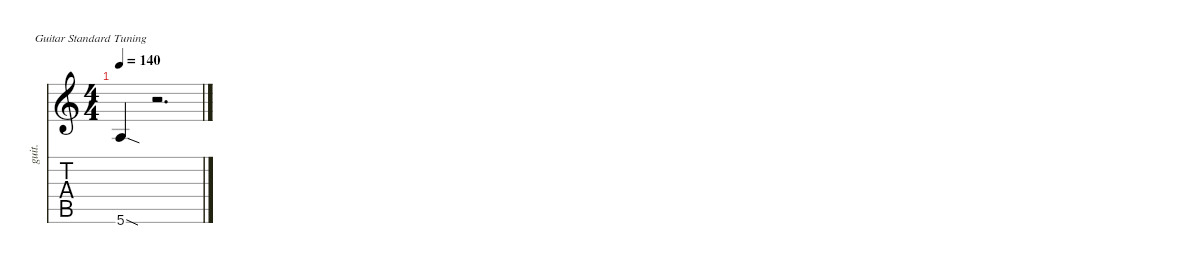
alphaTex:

\defaultSystemsLayout 4
\hideDynamics
\bracketExtendMode nobrackets
\otherSystemsTrackNameOrientation horizontal
\track ("Guitar2-bu" "guit.") {instrument acousticguitarnylon}
\staff {score tabs}
\tuning (E4 B3 G3 D3 A2 E2)
\ts (4 4)
\tempo 140
\clef g2
\ks aminor
5.6{sod t}.4{dy f beam Up} r.2{d beam Up}
